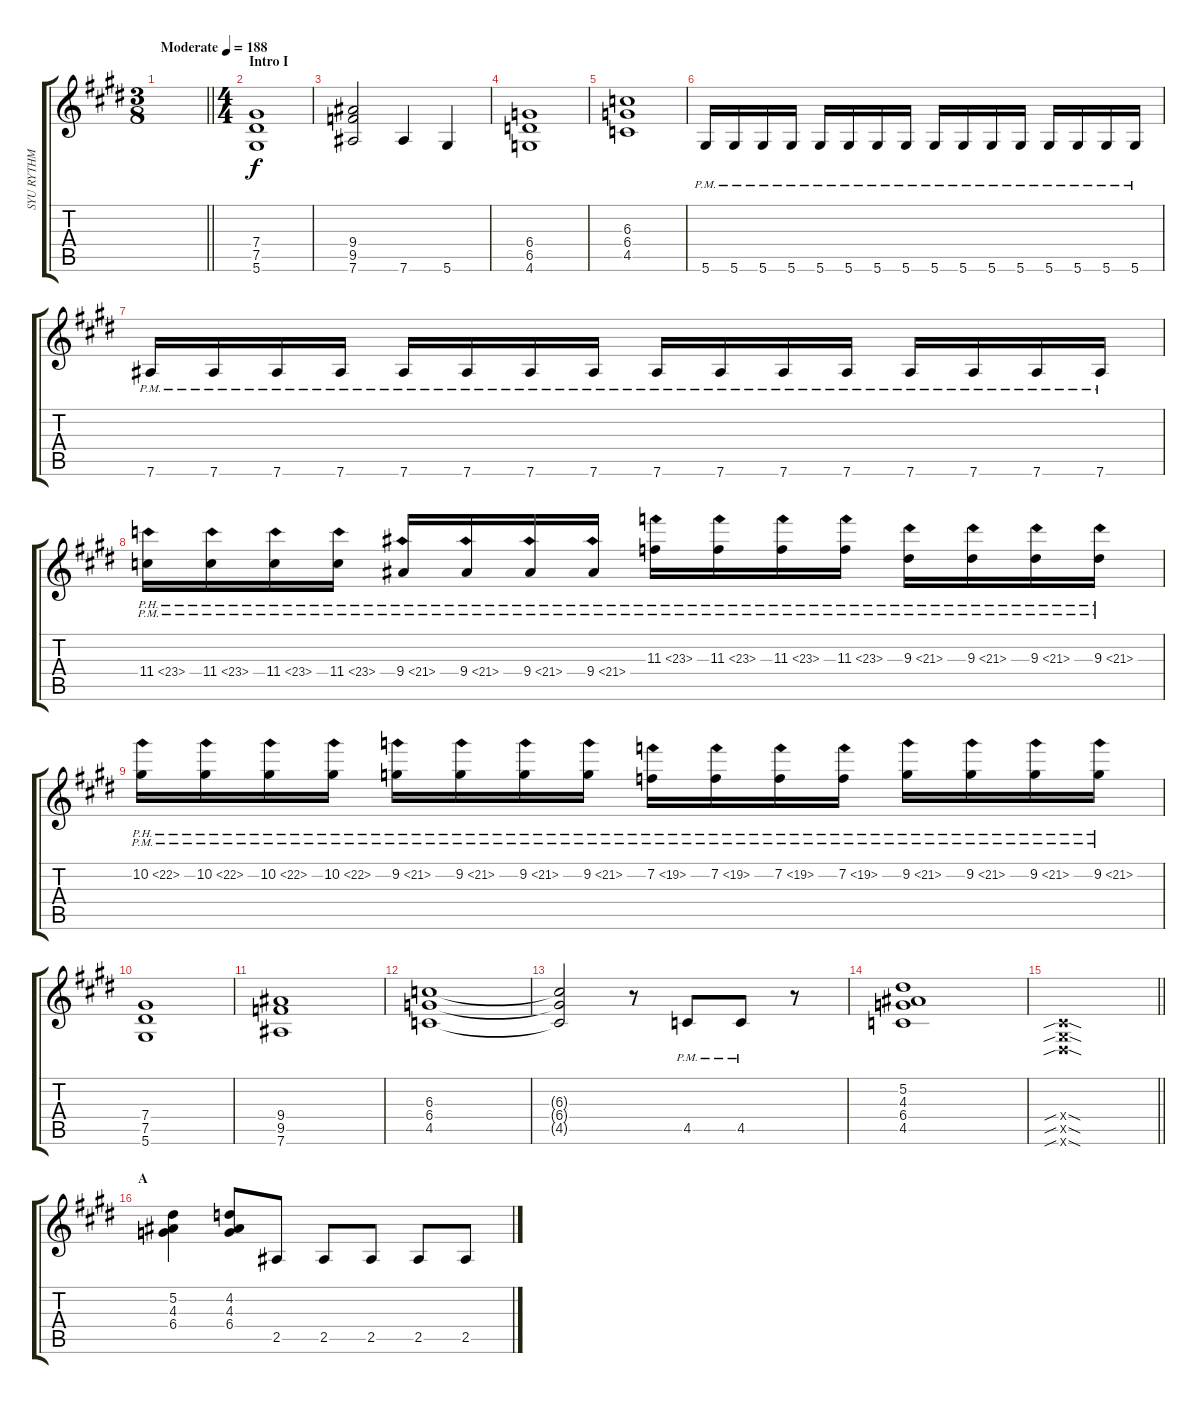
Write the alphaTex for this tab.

\track ("SYU RYTHM" "SYU RYTHM") {instrument overdrivenguitar}
\staff {score tabs}
\tuning (Eb4 Bb3 Gb3 Db3 Ab2 Eb2) {hide}
\ts (3 8)
\tempo (188 "Moderate")
\clef g2
\barLineRight lightlight
\ks c#minor
|
\ts (4 4)
\section ("" "Intro I")
(7.4 7.5 5.6).1 |
(9.4 9.5 7.6).2 7.6.4 5.6.4 |
(6.4 6.5 4.6).1 |
(6.3 6.4 4.5).1 |
5.6{pm}.16 5.6{pm}.16 5.6{pm}.16 5.6{pm}.16 5.6{pm}.16 5.6{pm}.16 5.6{pm}.16 5.6{pm}.16 5.6{pm}.16 5.6{pm}.16 5.6{pm}.16 5.6{pm}.16 5.6{pm}.16 5.6{pm}.16 5.6{pm}.16 5.6{pm}.16 |
7.6{pm}.16 7.6{pm}.16 7.6{pm}.16 7.6{pm}.16 7.6{pm}.16 7.6{pm}.16 7.6{pm}.16 7.6{pm}.16 7.6{pm}.16 7.6{pm}.16 7.6{pm}.16 7.6{pm}.16 7.6{pm}.16 7.6{pm}.16 7.6{pm}.16 7.6{pm}.16 |
11.4{ph 12 pm}.16 11.4{ph 12 pm}.16 11.4{ph 12 pm}.16 11.4{ph 12 pm}.16 9.4{ph 12 pm}.16 9.4{ph 12 pm}.16 9.4{ph 12 pm}.16 9.4{ph 12 pm}.16 11.3{ph 12 pm}.16 11.3{ph 12 pm}.16 11.3{ph 12 pm}.16 11.3{ph 12 pm}.16 9.3{ph 12 pm}.16 9.3{ph 12 pm}.16 9.3{ph 12 pm}.16 9.3{ph 12 pm}.16 |
10.2{ph 12 pm}.16 10.2{ph 12 pm}.16 10.2{ph 12 pm}.16 10.2{ph 12 pm}.16 9.2{ph 12 pm}.16 9.2{ph 12 pm}.16 9.2{ph 12 pm}.16 9.2{ph 12 pm}.16 7.2{ph 12 pm}.16 7.2{ph 12 pm}.16 7.2{ph 12 pm}.16 7.2{ph 12 pm}.16 9.2{ph 12 pm}.16 9.2{ph 12 pm}.16 9.2{ph 12 pm}.16 9.2{ph 12 pm}.16 |
(7.4 7.5 5.6).1 |
(9.4 9.5 7.6).1 |
(6.3 6.4 4.5).1 |
(6.3{t} 6.4{t} 4.5{t}).2 r.8 4.5{pm}.8{beam merge} 4.5{pm}.8 r.8 |
(5.2 4.3 6.4 4.5).1 |
\barLineRight lightlight
(0.4{sib sod x} 0.5{sib sod x} 0.6{sib sod x}).1 |
\section ("" "A")
(5.2 4.3 6.4).4 (4.2 4.3 6.4).8 2.5.8 2.5.8 2.5.8 2.5.8 2.5.8
